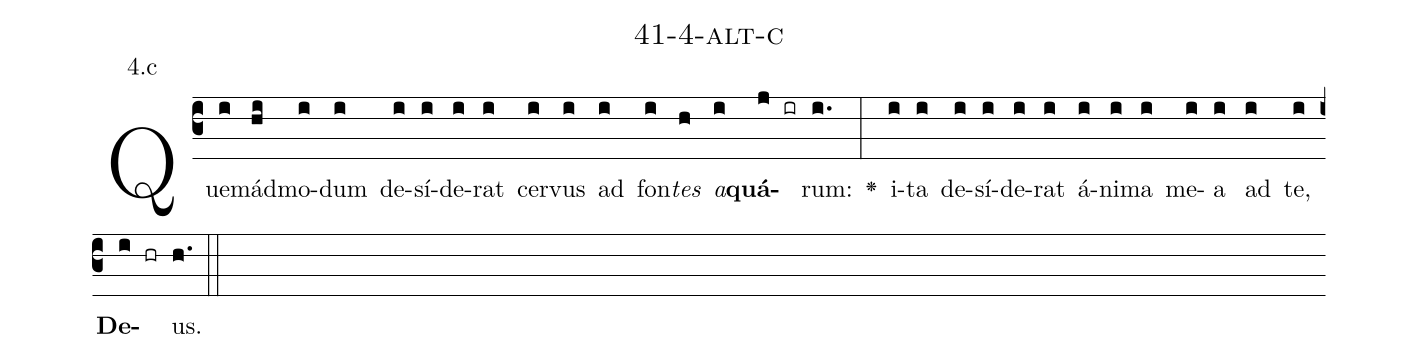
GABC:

name: 41-4-alt-c;
annotation: 4.c;
%%
(c3)Quem(i)ád(hi)mo(i)dum(i) de(i)sí(i)de(i)rat(i) cer(i)vus(i) ad(i) fon(i)<i>tes</i>(h) <i>a</i>(i)<b>quá</b>(j ir)rum:(i.) <v>\greheightstar</v>(:) i(i)ta(i) de(i)sí(i)de(i)rat(i) á(i)ni(i)ma(i) me(i)a(i) ad(i) te,(i) <b>De</b>(i hr)us.(h.) (::)


%E(i) u(i) o(i) u(i) a(i) e.(h.) (::)
